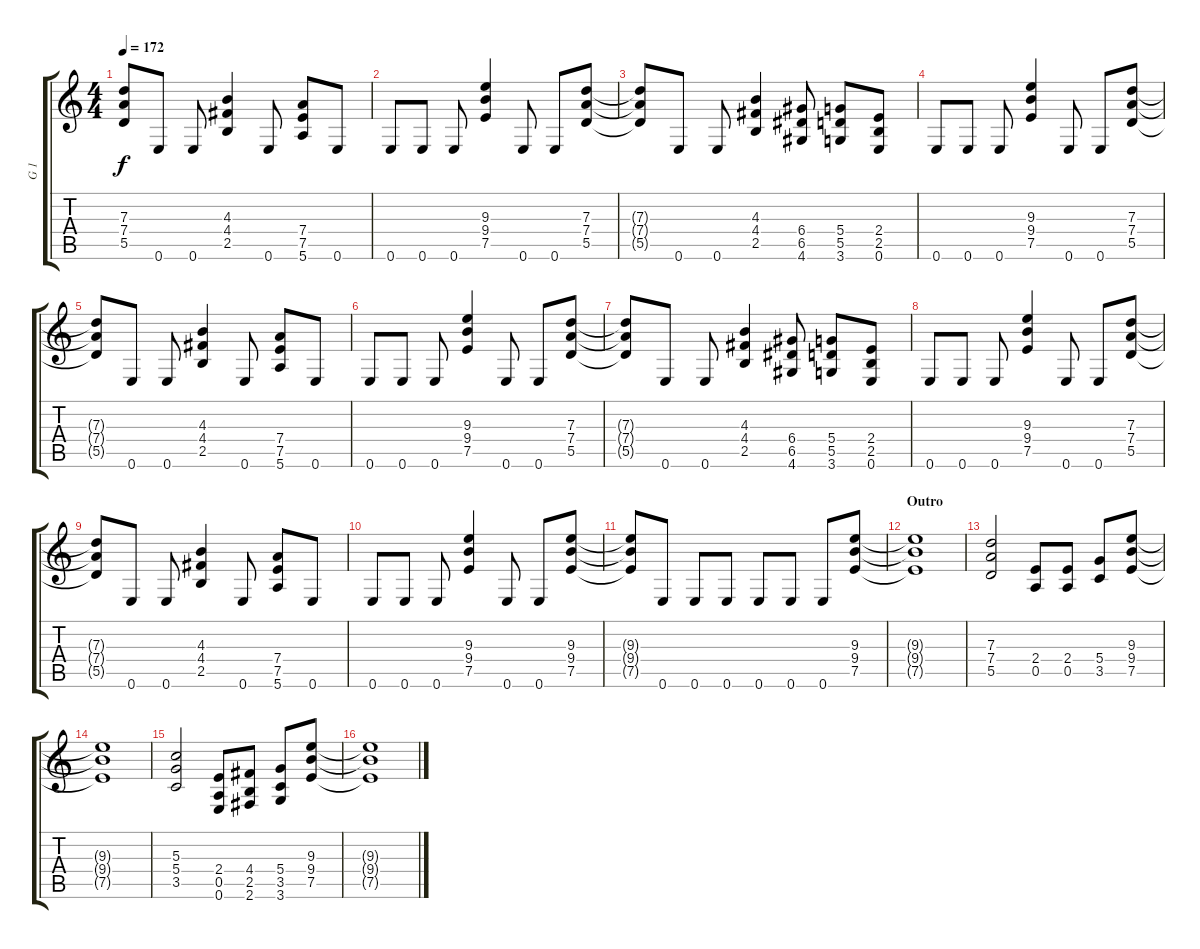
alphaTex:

\track ("G 1" "G 1") {instrument distortionguitar}
\staff {score tabs}
\tuning (E4 B3 G3 D3 A2 E2) {hide}
\ts (4 4)
\tempo 172
\clef g2
\ks c
(7.3{t} 7.4{t} 5.5{t}).8{dy f} 0.6.8 0.6.8 (4.3 4.4 2.5).4 0.6.8 (7.4 7.5 5.6).8 0.6.8 |
0.6.8 0.6.8 0.6.8 (9.3 9.4 7.5).4 0.6.8 0.6.8 (7.3 7.4 5.5).8 |
(7.3{t} 7.4{t} 5.5{t}).8 0.6.8 0.6.8 (4.3 4.4 2.5).4 (6.4 6.5 4.6).8 (5.4 5.5 3.6).8 (2.4 2.5 0.6).8 |
0.6.8 0.6.8 0.6.8 (9.3 9.4 7.5).4 0.6.8 0.6.8 (7.3 7.4 5.5).8 |
(7.3{t} 7.4{t} 5.5{t}).8 0.6.8 0.6.8 (4.3 4.4 2.5).4 0.6.8 (7.4 7.5 5.6).8 0.6.8 |
0.6.8 0.6.8 0.6.8 (9.3 9.4 7.5).4 0.6.8 0.6.8 (7.3 7.4 5.5).8 |
(7.3{t} 7.4{t} 5.5{t}).8 0.6.8 0.6.8 (4.3 4.4 2.5).4 (6.4 6.5 4.6).8 (5.4 5.5 3.6).8 (2.4 2.5 0.6).8 |
0.6.8 0.6.8 0.6.8 (9.3 9.4 7.5).4 0.6.8 0.6.8 (7.3 7.4 5.5).8 |
(7.3{t} 7.4{t} 5.5{t}).8 0.6.8 0.6.8 (4.3 4.4 2.5).4 0.6.8 (7.4 7.5 5.6).8 0.6.8 |
0.6.8 0.6.8 0.6.8 (9.3 9.4 7.5).4 0.6.8 0.6.8 (9.3 9.4 7.5).8 |
(9.3{t} 9.4{t} 7.5{t}).8 0.6.8 0.6.8 0.6.8 0.6.8 0.6.8 0.6.8 (9.3 9.4 7.5).8 |
\section ("" "Outro")
(9.3{t} 9.4{t} 7.5{t}).1 |
(7.3 7.4 5.5).2 (2.4 0.5).8 (2.4 0.5).8 (5.4 3.5).8 (9.3 9.4 7.5).8 |
(9.3{t} 9.4{t} 7.5{t}).1 |
(5.3 5.4 3.5).2 (2.4 0.5 0.6).8 (4.4 2.5 2.6).8 (5.4 3.5 3.6).8 (9.3 9.4 7.5).8 |
(9.3{t} 9.4{t} 7.5{t}).1
